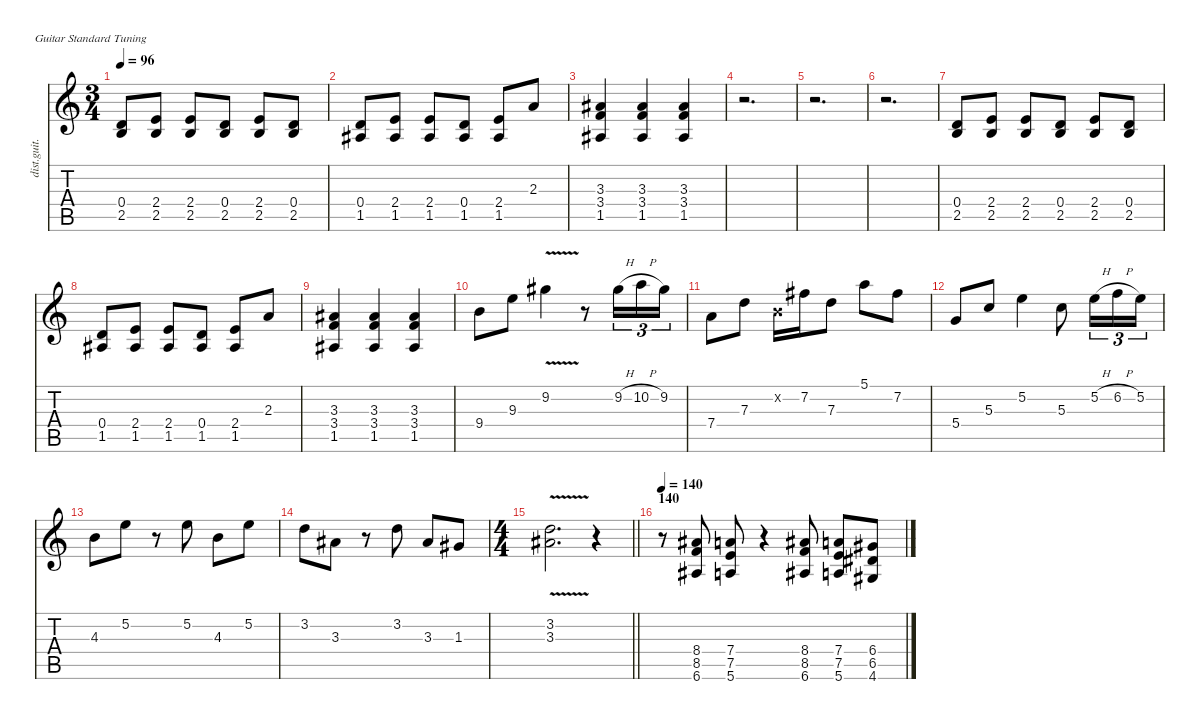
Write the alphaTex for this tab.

\defaultSystemsLayout 4
\hideDynamics
\bracketExtendMode nobrackets
\otherSystemsTrackNameOrientation horizontal
\track ("Guitar VI Distortion" "dist.guit.") {instrument distortionguitar}
\staff {score tabs}
\tuning (E4 B3 G3 D3 A2 E2)
\ts (3 4)
\tempo 96
\clef g2
\ks c
(0.4 2.5).8{dy f} (2.4 2.5).8 (2.4 2.5).8 (0.4 2.5).8 (2.4 2.5).8 (0.4 2.5).8 |
(0.4 1.5{acc #}).8 (2.4 1.5{acc #}).8 (2.4 1.5{acc #}).8 (0.4 1.5{acc #}).8 (2.4 1.5{acc #}).8 2.3.8 |
(3.3{acc #} 3.4 1.5{acc #}).4 (3.3{acc #} 3.4 1.5{acc #}).4 (3.3{acc #} 3.4 1.5{acc #}).4 |
r.2{d} |
r.2{d} |
r.2{d} |
(0.4 2.5).8 (2.4 2.5).8 (2.4 2.5).8 (0.4 2.5).8 (2.4 2.5).8 (0.4 2.5).8 |
(0.4 1.5{acc #}).8 (2.4 1.5{acc #}).8 (2.4 1.5{acc #}).8 (0.4 1.5{acc #}).8 (2.4 1.5{acc #}).8 2.3.8 |
(3.3{acc #} 3.4 1.5{acc #}).4 (3.3{acc #} 3.4 1.5{acc #}).4 (3.3{acc #} 3.4 1.5{acc #}).4 |
9.4.8 9.3.8 9.2{v acc #}.4 r.8 9.2{h acc #}.16{tu (3 2)} 10.2{h}.16{tu (3 2)} 9.2{acc #}.16{tu (3 2)} |
7.4.8 7.3.8 0.2{x}.16 7.2{acc #}.16 7.3.8 5.1.8 7.2{acc #}.8 |
5.4.8 5.3.8 5.2.4 5.3.8 5.2{h}.16{tu (3 2)} 6.2{h}.16{tu (3 2)} 5.2.16{tu (3 2)} |
4.3.8 5.2.8 r.8 5.2.8 4.3.8 5.2.8 |
3.2.8 3.3{acc #}.8 r.8 3.2.8 3.3{acc #}.8 1.3{acc #}.8 |
\ts (4 4)
\beaming (8 2 2 2 2)
\barLineRight lightlight
(3.2{v} 3.3{v acc #}).2{d} r.4 |
\section ("" "140")
\tempo 140
r.8 (8.4{acc #} 8.5 6.6{acc #}).8 (7.4 7.5 5.6).8 r.4 (8.4{acc #} 8.5 6.6{acc #}).8 (7.4 7.5 5.6).8 (6.4{acc #} 6.5{acc #} 4.6{acc #}).8
